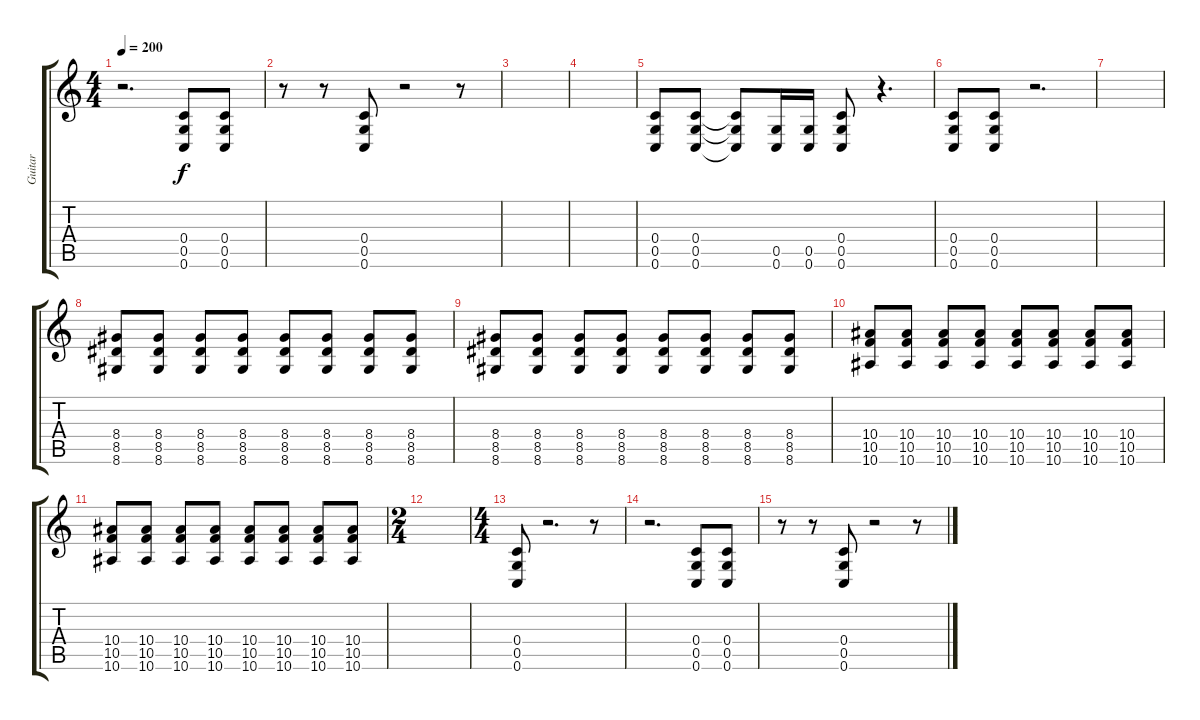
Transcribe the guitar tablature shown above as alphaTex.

\track ("Guitar" "Guitar") {instrument distortionguitar}
\staff {score tabs}
\tuning (D4 A3 F3 C3 G2 C2) {hide}
\ts (4 4)
\tempo 200
\clef g2
\ks c
r.2{d dy f} (0.4 0.5 0.6).8 (0.4 0.5 0.6).8 |
r.8 r.8 (0.4 0.5 0.6).8 r.2 r.8 |
|
|
(0.4 0.5 0.6).8 (0.4 0.5 0.6).8 (0.4{t} 0.5{t} 0.6{t}).8 (0.5 0.6).16 (0.5 0.6).16 (0.4 0.5 0.6).8 r.4{d} |
(0.4 0.5 0.6).8 (0.4 0.5 0.6).8 r.2{d} |
|
(8.4 8.5 8.6).8 (8.4 8.5 8.6).8 (8.4 8.5 8.6).8 (8.4 8.5 8.6).8 (8.4 8.5 8.6).8 (8.4 8.5 8.6).8 (8.4 8.5 8.6).8 (8.4 8.5 8.6).8 |
(8.4 8.5 8.6).8 (8.4 8.5 8.6).8 (8.4 8.5 8.6).8 (8.4 8.5 8.6).8 (8.4 8.5 8.6).8 (8.4 8.5 8.6).8 (8.4 8.5 8.6).8 (8.4 8.5 8.6).8 |
(10.4 10.5 10.6).8 (10.4 10.5 10.6).8 (10.4 10.5 10.6).8 (10.4 10.5 10.6).8 (10.4 10.5 10.6).8 (10.4 10.5 10.6).8 (10.4 10.5 10.6).8 (10.4 10.5 10.6).8 |
(10.4 10.5 10.6).8 (10.4 10.5 10.6).8 (10.4 10.5 10.6).8 (10.4 10.5 10.6).8 (10.4 10.5 10.6).8 (10.4 10.5 10.6).8 (10.4 10.5 10.6).8 (10.4 10.5 10.6).8 |
\ts (2 4)
|
\ts (4 4)
(0.4 0.5 0.6).8 r.2{d} r.8 |
r.2{d} (0.4 0.5 0.6).8 (0.4 0.5 0.6).8 |
r.8 r.8 (0.4 0.5 0.6).8 r.2 r.8
